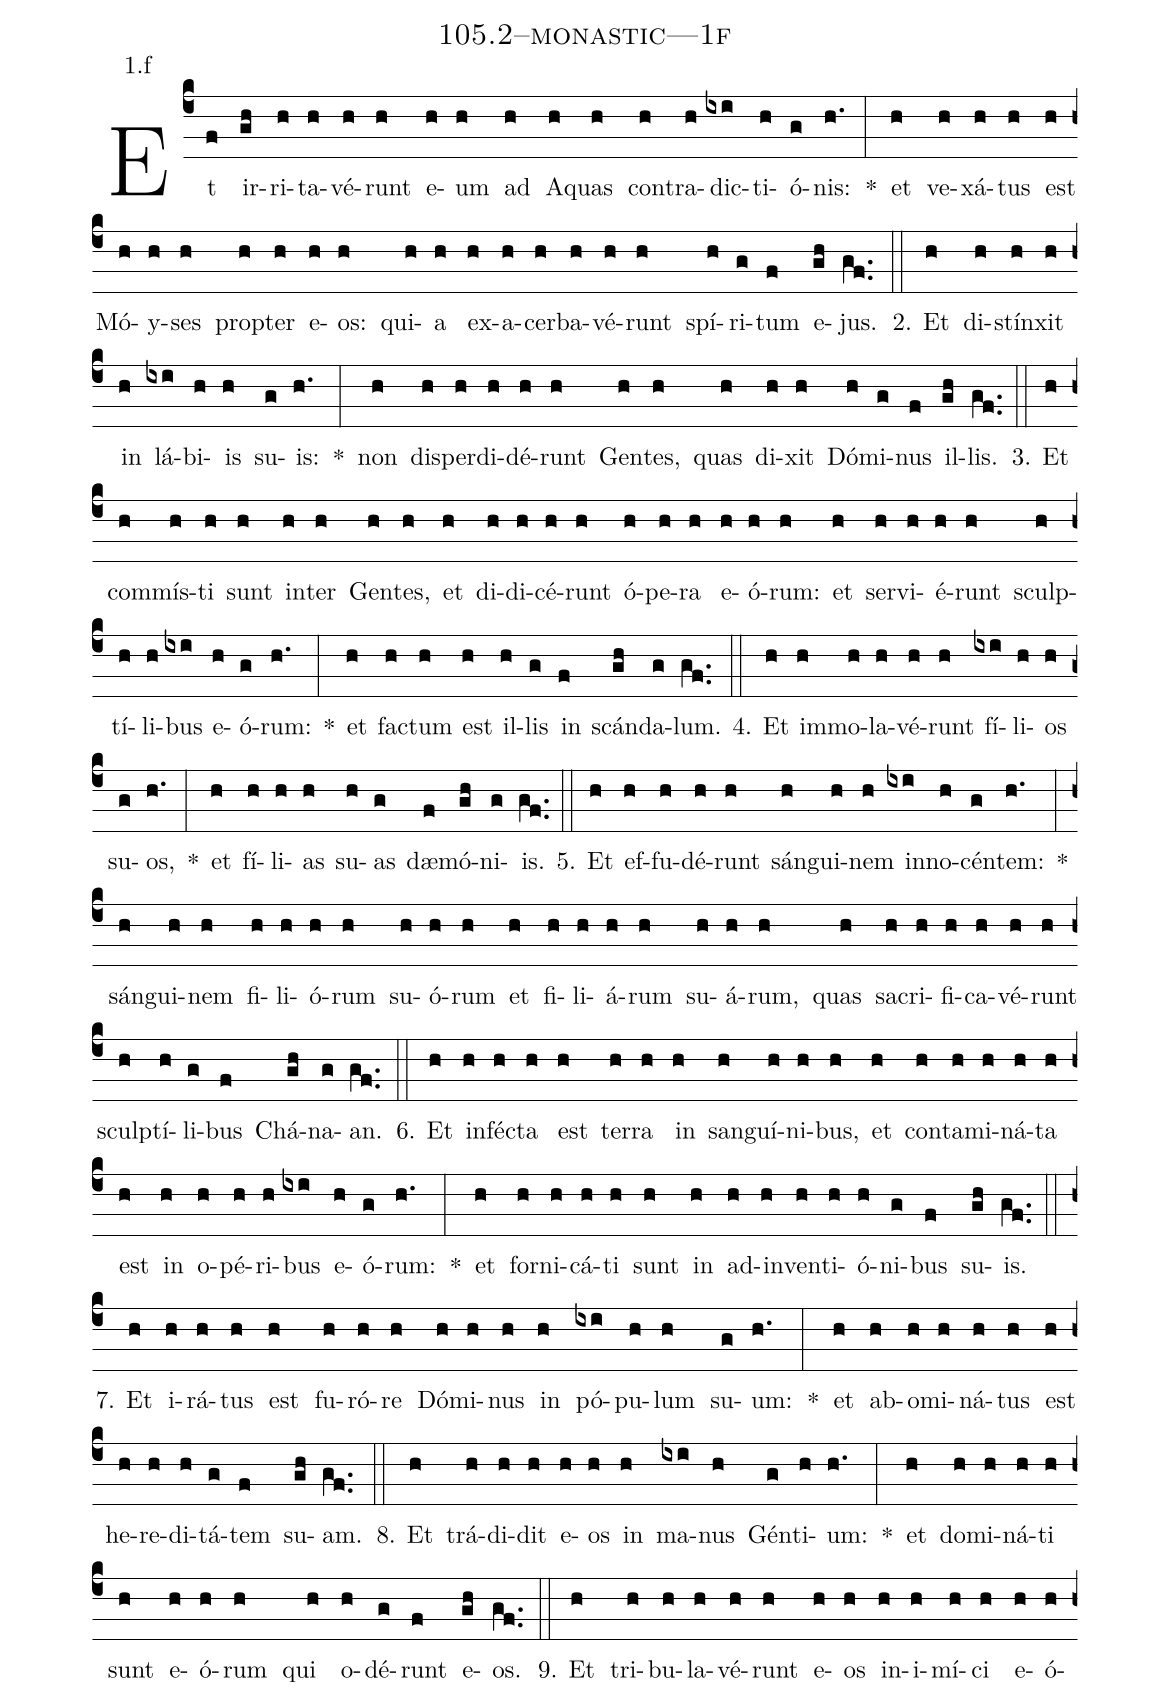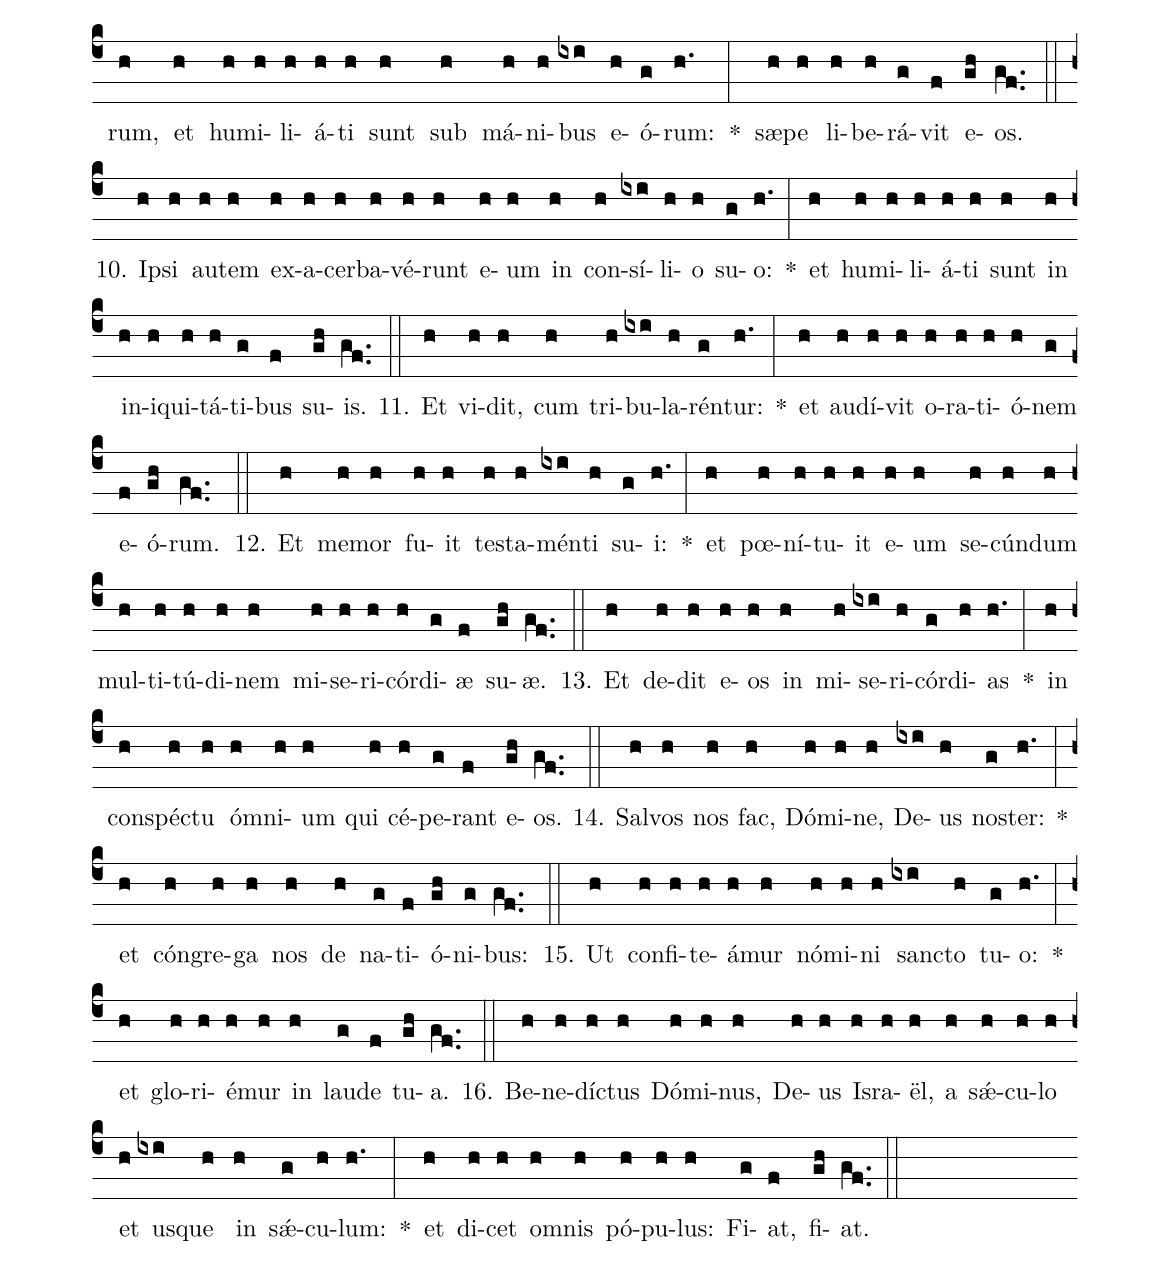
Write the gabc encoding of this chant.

name: 105.2--monastic---1f;
annotation: 1.f;
%%
(c4)Et(f) ir(gh)ri(h)ta(h)vé(h)runt(h) e(h)um(h) ad(h) A(h)quas(h) con(h)tra(h)dic(ixi)ti(h)ó(g)nis:(h.) *(:) et(h) ve(h)xá(h)tus(h) est(h) Mó(h)y(h)ses(h) prop(h)ter(h) e(h)os:(h) qui(h)a(h) ex(h)a(h)cer(h)ba(h)vé(h)runt(h) spí(h)ri(g)tum(f) e(gh)jus.(gf..) (::)
2. Et(h) di(h)stín(h)xit(h) in(h) lá(ixi)bi(h)is(h) su(g)is:(h.) *(:) non(h) dis(h)per(h)di(h)dé(h)runt(h) Gen(h)tes,(h) quas(h) di(h)xit(h) Dó(h)mi(g)nus(f) il(gh)lis.(gf..) (::)
3. Et(h) com(h)mís(h)ti(h) sunt(h) in(h)ter(h) Gen(h)tes,(h) et(h) di(h)di(h)cé(h)runt(h) ó(h)pe(h)ra(h) e(h)ó(h)rum:(h) et(h) ser(h)vi(h)é(h)runt(h) sculp(h)tí(h)li(h)bus(ixi) e(h)ó(g)rum:(h.) *(:) et(h) fac(h)tum(h) est(h) il(h)lis(g) in(f) scán(gh)da(g)lum.(gf..) (::)
4. Et(h) im(h)mo(h)la(h)vé(h)runt(h) fí(ixi)li(h)os(h) su(g)os,(h.) *(:) et(h) fí(h)li(h)as(h) su(h)as(g) dæ(f)mó(gh)ni(g)is.(gf..) (::)
5. Et(h) ef(h)fu(h)dé(h)runt(h) sán(h)gui(h)nem(h) in(ixi)no(h)cén(g)tem:(h.) *(:) sán(h)gui(h)nem(h) fi(h)li(h)ó(h)rum(h) su(h)ó(h)rum(h) et(h) fi(h)li(h)á(h)rum(h) su(h)á(h)rum,(h) quas(h) sa(h)cri(h)fi(h)ca(h)vé(h)runt(h) sculp(h)tí(h)li(g)bus(f) Chá(gh)na(g)an.(gf..) (::)
6. Et(h) in(h)féc(h)ta(h) est(h) ter(h)ra(h) in(h) san(h)guí(h)ni(h)bus,(h) et(h) con(h)ta(h)mi(h)ná(h)ta(h) est(h) in(h) o(h)pé(h)ri(h)bus(ixi) e(h)ó(g)rum:(h.) *(:) et(h) for(h)ni(h)cá(h)ti(h) sunt(h) in(h) ad(h)in(h)ven(h)ti(h)ó(h)ni(g)bus(f) su(gh)is.(gf..) (::)
7. Et(h) i(h)rá(h)tus(h) est(h) fu(h)ró(h)re(h) Dó(h)mi(h)nus(h) in(h) pó(ixi)pu(h)lum(h) su(g)um:(h.) *(:) et(h) ab(h)o(h)mi(h)ná(h)tus(h) est(h) he(h)re(h)di(h)tá(g)tem(f) su(gh)am.(gf..) (::)
8. Et(h) trá(h)di(h)dit(h) e(h)os(h) in(h) ma(ixi)nus(h) Gén(g)ti(h)um:(h.) *(:) et(h) do(h)mi(h)ná(h)ti(h) sunt(h) e(h)ó(h)rum(h) qui(h) o(h)dé(g)runt(f) e(gh)os.(gf..) (::)
9. Et(h) tri(h)bu(h)la(h)vé(h)runt(h) e(h)os(h) in(h)i(h)mí(h)ci(h) e(h)ó(h)rum,(h) et(h) hu(h)mi(h)li(h)á(h)ti(h) sunt(h) sub(h) má(h)ni(h)bus(ixi) e(h)ó(g)rum:(h.) *(:) sæ(h)pe(h) li(h)be(h)rá(g)vit(f) e(gh)os.(gf..) (::)
10. Ip(h)si(h) au(h)tem(h) ex(h)a(h)cer(h)ba(h)vé(h)runt(h) e(h)um(h) in(h) con(h)sí(ixi)li(h)o(h) su(g)o:(h.) *(:) et(h) hu(h)mi(h)li(h)á(h)ti(h) sunt(h) in(h) in(h)i(h)qui(h)tá(h)ti(g)bus(f) su(gh)is.(gf..) (::)
11. Et(h) vi(h)dit,(h) cum(h) tri(h)bu(ixi)la(h)rén(g)tur:(h.) *(:) et(h) au(h)dí(h)vit(h) o(h)ra(h)ti(h)ó(h)nem(g) e(f)ó(gh)rum.(gf..) (::)
12. Et(h) me(h)mor(h) fu(h)it(h) tes(h)ta(h)mén(ixi)ti(h) su(g)i:(h.) *(:) et(h) pœ(h)ní(h)tu(h)it(h) e(h)um(h) se(h)cún(h)dum(h) mul(h)ti(h)tú(h)di(h)nem(h) mi(h)se(h)ri(h)cór(h)di(g)æ(f) su(gh)æ.(gf..) (::)
13. Et(h) de(h)dit(h) e(h)os(h) in(h) mi(h)se(ixi)ri(h)cór(g)di(h)as(h.) *(:) in(h) con(h)spéc(h)tu(h) óm(h)ni(h)um(h) qui(h) cé(h)pe(g)rant(f) e(gh)os.(gf..) (::)
14. Sal(h)vos(h) nos(h) fac,(h) Dó(h)mi(h)ne,(h) De(ixi)us(h) nos(g)ter:(h.) *(:) et(h) cón(h)gre(h)ga(h) nos(h) de(h) na(g)ti(f)ó(gh)ni(g)bus:(gf..) (::)
15. Ut(h) con(h)fi(h)te(h)á(h)mur(h) nó(h)mi(h)ni(h) sanc(ixi)to(h) tu(g)o:(h.) *(:) et(h) glo(h)ri(h)é(h)mur(h) in(h) lau(g)de(f) tu(gh)a.(gf..) (::)
16. Be(h)ne(h)díc(h)tus(h) Dó(h)mi(h)nus,(h) De(h)us(h) Is(h)ra(h)ël,(h) a(h) sǽ(h)cu(h)lo(h) et(h) us(ixi)que(h) in(h) sǽ(g)cu(h)lum:(h.) *(:) et(h) di(h)cet(h) om(h)nis(h) pó(h)pu(h)lus:(h) Fi(g)at,(f) fi(gh)at.(gf..) (::)
